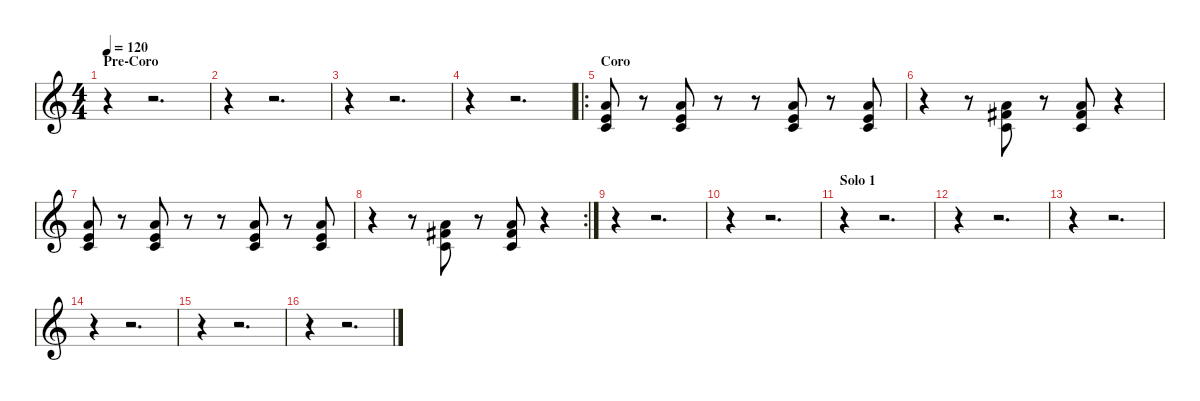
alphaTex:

\defaultSystemsLayout 4
\hideDynamics
\bracketExtendMode nobrackets
\singleTrackTrackNamePolicy hidden
\multiTrackTrackNamePolicy hidden
\firstSystemTrackNameMode fullname
\firstSystemTrackNameOrientation horizontal
\otherSystemsTrackNameOrientation horizontal
\track ("Keyboard 2" "el.pno.") {instrument electricpiano1}
\staff {score}
\tuning (E4 B3 G3 D3 A2 E2)
\ts (4 4)
\section ("" "Pre-Coro")
\tempo 120
\clef g2
\ks c
r.4{dy f beam Down} r.2{d beam Down} |
r.4{beam Down} r.2{d beam Down} |
r.4{beam Down} r.2{d beam Down} |
r.4{beam Down} r.2{d beam Down} |
\ro
\section ("" "Coro")
(5.1 5.2 5.3).8{beam Up} r.8{beam Up} (5.1 5.2 5.3).8{beam Up} r.8{beam Up} r.8{beam Up} (5.1 5.2 5.3).8{beam Up} r.8{beam Up} (5.1 5.2 5.3).8{beam Up} |
r.4{beam Down} r.8{beam Down} (5.1 7.2{acc #} 5.3).8{beam Up} r.8{beam Up} (5.1 7.2{acc #} 5.3).8{beam Up} r.4{beam Up} |
(5.1 5.2 5.3).8{beam Up} r.8{beam Up} (5.1 5.2 5.3).8{beam Up} r.8{beam Up} r.8{beam Up} (5.1 5.2 5.3).8{beam Up} r.8{beam Up} (5.1 5.2 5.3).8{beam Up} |
\rc 2
r.4{beam Down} r.8{beam Down} (5.1 7.2{acc #} 5.3).8{beam Up} r.8{beam Up} (5.1 7.2{acc #} 5.3).8{beam Up} r.4{beam Up} |
r.4{beam Down} r.2{d beam Down} |
r.4{beam Down} r.2{d beam Down} |
\section ("" "Solo 1")
r.4{beam Down} r.2{d beam Down} |
r.4{beam Down} r.2{d beam Down} |
r.4{beam Down} r.2{d beam Down} |
r.4{beam Down} r.2{d beam Down} |
r.4{beam Down} r.2{d beam Down} |
r.4{beam Down} r.2{d beam Down}
